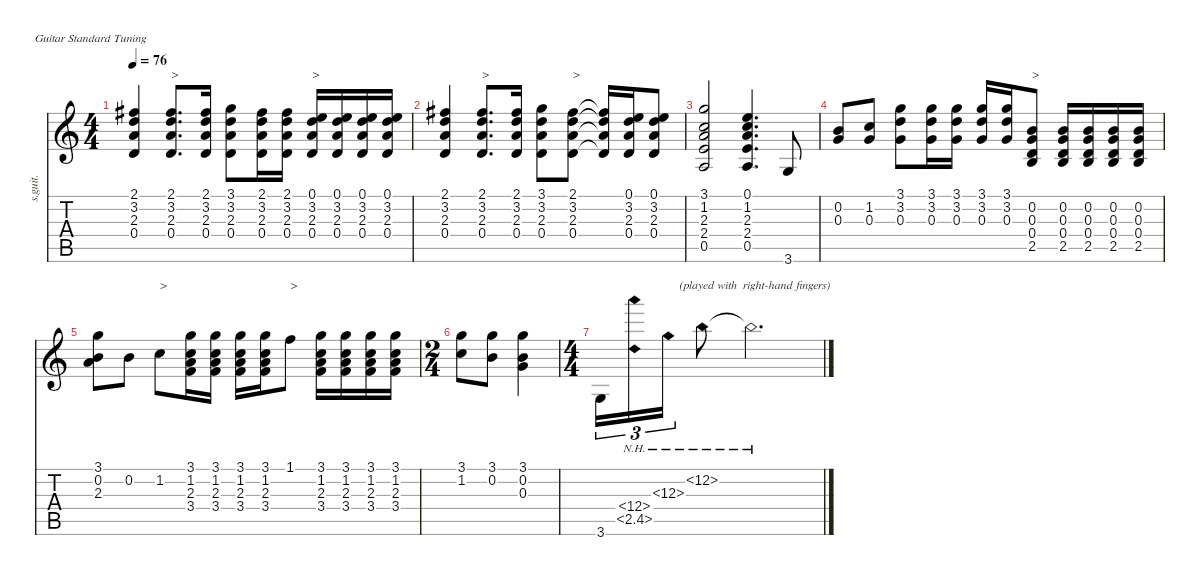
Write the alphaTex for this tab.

\defaultSystemsLayout 4
\hideDynamics
\bracketExtendMode nobrackets
\track ("guitare acoustique (12 cordes)" "s.guit.") {instrument acousticguitarsteel}
\staff {score tabs}
\tuning (E4 B3 G3 D3 A2 E2)
\ts (4 4)
\tempo 76
\clef g2
\ks c
(2.1{acc #} 3.2 2.3 0.4).4{dy f beam Up} (2.1{acc #} 3.2 2.3 0.4).8{d txt ">" beam Up} (2.1{acc #} 3.2 2.3 0.4).16{beam Up} (3.1 3.2 2.3 0.4).8{beam Down} (2.1{acc #} 3.2 2.3 0.4).16{beam Down} (2.1{acc #} 3.2 2.3 0.4).16{beam Down} (0.1 3.2 2.3 0.4).16{txt ">" beam Up} (0.1 3.2 2.3 0.4).16{beam Up} (0.1 3.2 2.3 0.4).16{beam Up} (0.1 3.2 2.3 0.4).16{beam Up} |
(2.1{acc #} 3.2 2.3 0.4).4{beam Up} (2.1{acc #} 3.2 2.3 0.4).8{d txt ">" beam Up} (2.1{acc #} 3.2 2.3 0.4).16{beam Up} (3.1 3.2 2.3 0.4).8{beam Down} (2.1{acc #} 3.2 2.3 0.4).8{txt ">" beam Down} (2.1{t acc #} 3.2{t} 2.3{t} 0.4{t}).16{beam Up} (0.1 3.2 2.3 0.4).16{beam Up} (0.1 3.2 2.3 0.4).8{beam Up} |
(3.1 1.2 2.3 2.4 0.5).2{beam Up} (0.1 1.2 2.3 2.4 0.5).4{d beam Up} 3.6.8{beam Up} |
(0.2 0.3).8{beam Up} (1.2 0.3).8{beam Up} (3.1 3.2 0.3).8{beam Down} (3.1 3.2 0.3).16{beam Down} (3.1 3.2 0.3).16{beam Down} (3.1 3.2 0.3).16{beam Up} (3.1 3.2 0.3).16{beam Up} (0.2 0.3 0.4 2.5).8{txt ">" beam Up} (0.2 0.3 0.4 2.5).16{beam Up} (0.2 0.3 0.4 2.5).16{beam Up} (0.2 0.3 0.4 2.5).16{beam Up} (0.2 0.3 0.4 2.5).16{beam Up} |
(3.1 0.2 2.3).8{beam Down} 0.2.8{beam Down} 1.2.8{txt ">" beam Down} (3.1 1.2 2.3 3.4).16{beam Down} (3.1 1.2 2.3 3.4).16{beam Down} (3.1 1.2 2.3 3.4).16{beam Down} (3.1 1.2 2.3 3.4).16{beam Down} 1.1.8{txt ">" beam Down} (3.1 1.2 2.3 3.4).16{beam Down} (3.1 1.2 2.3 3.4).16{beam Down} (3.1 1.2 2.3 3.4).16{beam Down} (3.1 1.2 2.3 3.4).16{beam Down} |
\ts (2 4)
(3.1 1.2).8{beam Down} (3.1 0.2).8{beam Down} (3.1 0.2 0.3).4{beam Down} |
\ts (4 4)
3.6.16{tu (3 2) beam Down} (12.4{nh} 2.5{nh}).16{tu (3 2) txt "               (played with  right-hand fingers)" beam Down} 12.3{nh}.16{tu (3 2) beam Down} 12.2{nh}.8{beam Down} 12.2{nh t}.2{d beam Down}
